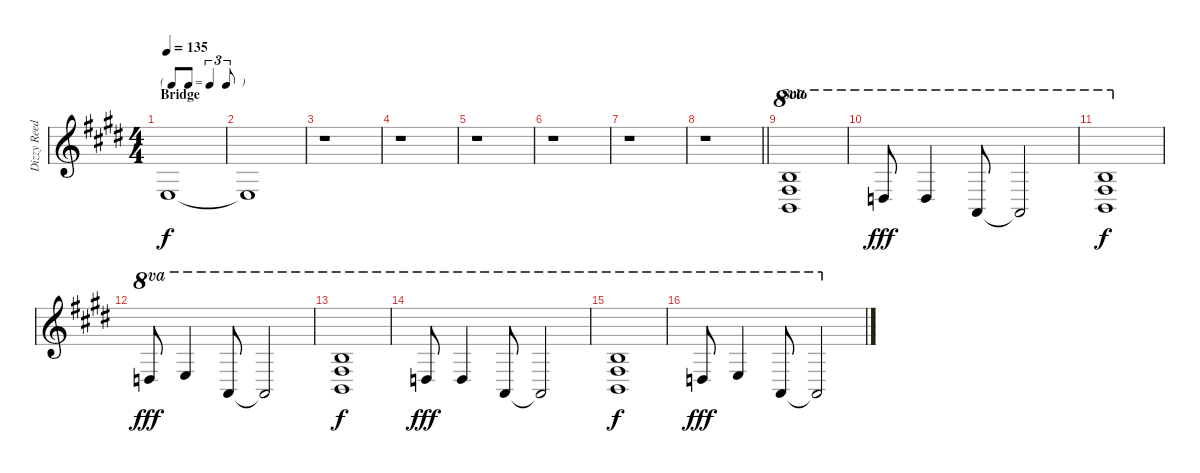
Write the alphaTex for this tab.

\track ("Dizzy Reed - Keyboards" "Dizzy Reed") {instrument drawbarorgan}
\staff {score}
\tuning (E4 B3 G3 D3 A2 E2) {hide}
\ts (4 4)
\tf triplet8th
\section ("" "Bridge")
\tempo 135
\clef g2
\ks e
7.5.1{dy f} |
7.5{t}.1 |
r.1 |
r.1 |
r.1 |
r.1 |
r.1 |
\barLineRight lightlight
r.1 |
\section ("" "Solo")
(12.2 11.3 9.4).1{ot 8va} |
7.3.8{ot 8va dy fff} 7.3.4{ot 8va} 2.3.8{ot 8va} 2.3{t}.2{ot 8va} |
(12.2 11.3 9.4).1{ot 8va dy f} |
7.3.8{ot 8va dy fff} 9.3.4{ot 8va} 2.3.8{ot 8va} 2.3{t}.2{ot 8va} |
(12.2 11.3 9.4).1{ot 8va dy f} |
7.3.8{ot 8va dy fff} 7.3.4{ot 8va} 2.3.8{ot 8va} 2.3{t}.2{ot 8va} |
(12.2 11.3 9.4).1{ot 8va dy f} |
7.3.8{ot 8va dy fff} 9.3.4{ot 8va} 2.3.8{ot 8va} 2.3{t}.2{ot 8va}
